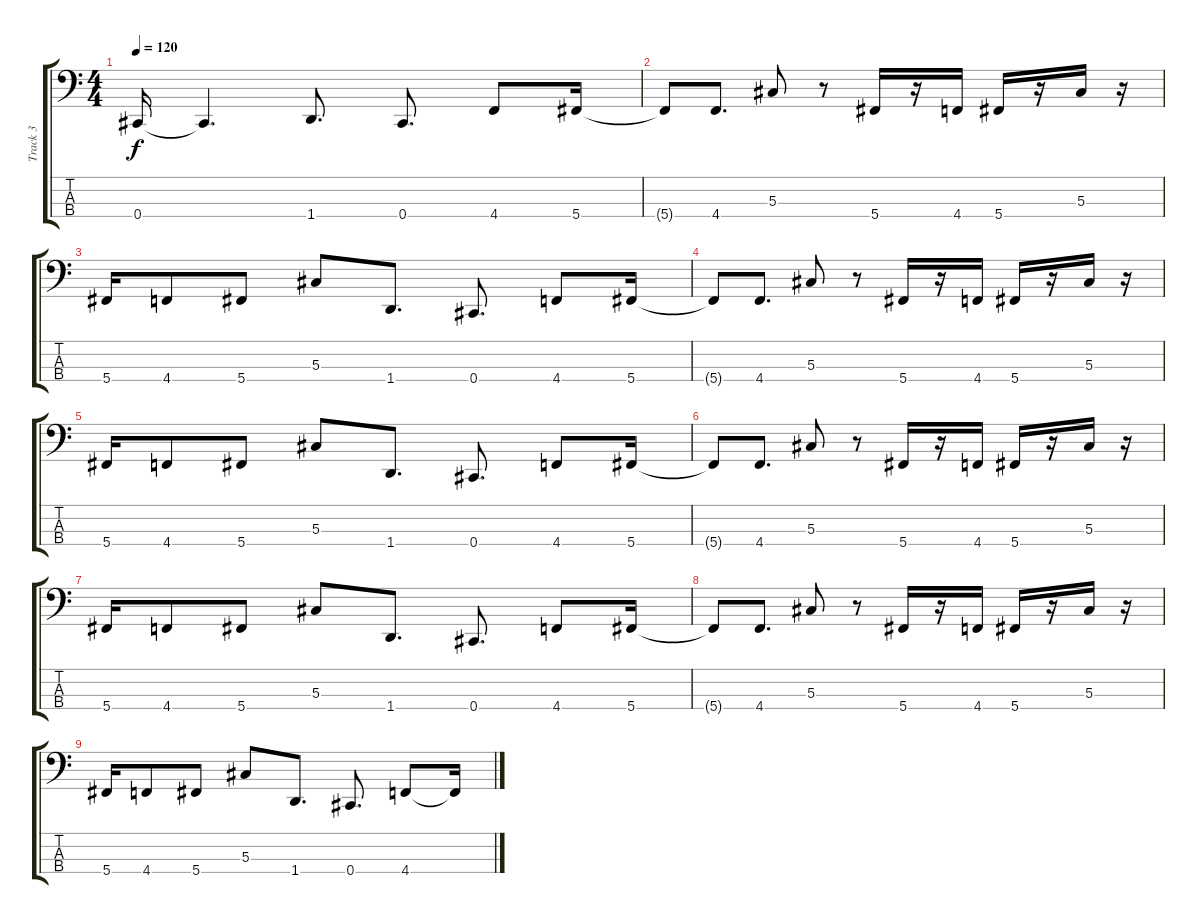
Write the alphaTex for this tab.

\track ("Track 3" "Track 3") {instrument electricbasspick}
\staff {score tabs}
\tuning (Gb2 Db2 Ab1 Db1) {hide}
\ts (4 4)
\tempo 120
\clef f4
\ks c
0.4{t}.16{dy f} 0.4{t}.4{d} 1.4.8{d} 0.4.8{d} 4.4.8 5.4.16 |
5.4{t}.8 4.4.8{d} 5.3.8 r.8 5.4.16 r.16 4.4.16 5.4.16 r.16 5.3.16 r.16 |
5.4.16 4.4.8 5.4.8 5.3.8 1.4.8{d} 0.4.8{d} 4.4.8 5.4.16 |
5.4{t}.8 4.4.8{d} 5.3.8 r.8 5.4.16 r.16 4.4.16 5.4.16 r.16 5.3.16 r.16 |
5.4.16 4.4.8 5.4.8 5.3.8 1.4.8{d} 0.4.8{d} 4.4.8 5.4.16 |
5.4{t}.8 4.4.8{d} 5.3.8 r.8 5.4.16 r.16 4.4.16 5.4.16 r.16 5.3.16 r.16 |
5.4.16 4.4.8 5.4.8 5.3.8 1.4.8{d} 0.4.8{d} 4.4.8 5.4.16 |
5.4{t}.8 4.4.8{d} 5.3.8 r.8 5.4.16 r.16 4.4.16 5.4.16 r.16 5.3.16 r.16 |
5.4.16 4.4.8 5.4.8 5.3.8 1.4.8{d} 0.4.8{d} 4.4.8 4.4{t}.16
